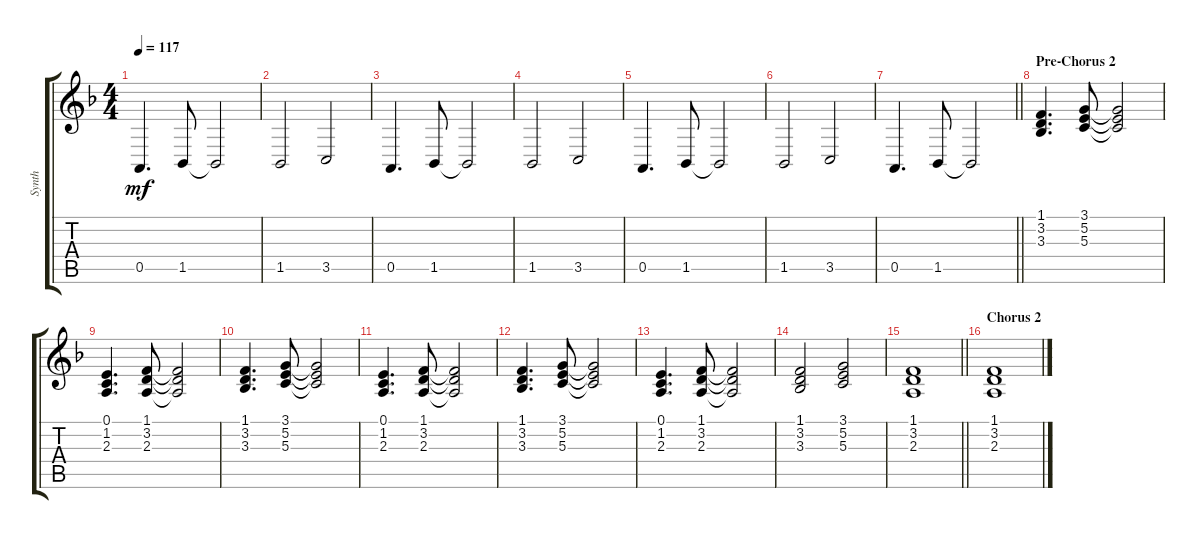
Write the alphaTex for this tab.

\track ("Synth" "Synth") {instrument stringensemble1}
\staff {score tabs}
\tuning (E4 B3 G3 D3 A2 E2) {hide}
\ts (4 4)
\tempo 117
\clef g2
\ks dminor
0.5.4{d dy mf} 1.5.8 1.5{t}.2 |
1.5.2 3.5.2 |
0.5.4{d} 1.5.8 1.5{t}.2 |
1.5.2 3.5.2 |
0.5.4{d} 1.5.8 1.5{t}.2 |
1.5.2 3.5.2 |
\barLineRight lightlight
0.5.4{d} 1.5.8 1.5{t}.2 |
\section ("" "Pre-Chorus 2")
(1.1 3.2 3.3).4{d} (3.1 5.2 5.3).8 (3.1{t} 5.2{t} 5.3{t}).2 |
(0.1 1.2 2.3).4{d} (1.1 3.2 2.3).8 (1.1{t} 3.2{t} 2.3{t}).2 |
(1.1 3.2 3.3).4{d} (3.1 5.2 5.3).8 (3.1{t} 5.2{t} 5.3{t}).2 |
(0.1 1.2 2.3).4{d} (1.1 3.2 2.3).8 (1.1{t} 3.2{t} 2.3{t}).2 |
(1.1 3.2 3.3).4{d} (3.1 5.2 5.3).8 (3.1{t} 5.2{t} 5.3{t}).2 |
(0.1 1.2 2.3).4{d} (1.1 3.2 2.3).8 (1.1{t} 3.2{t} 2.3{t}).2 |
(1.1 3.2 3.3).2 (3.1 5.2 5.3).2 |
\barLineRight lightlight
(1.1 3.2 2.3).1 |
\section ("" "Chorus 2")
(1.1 3.2 2.3).1
